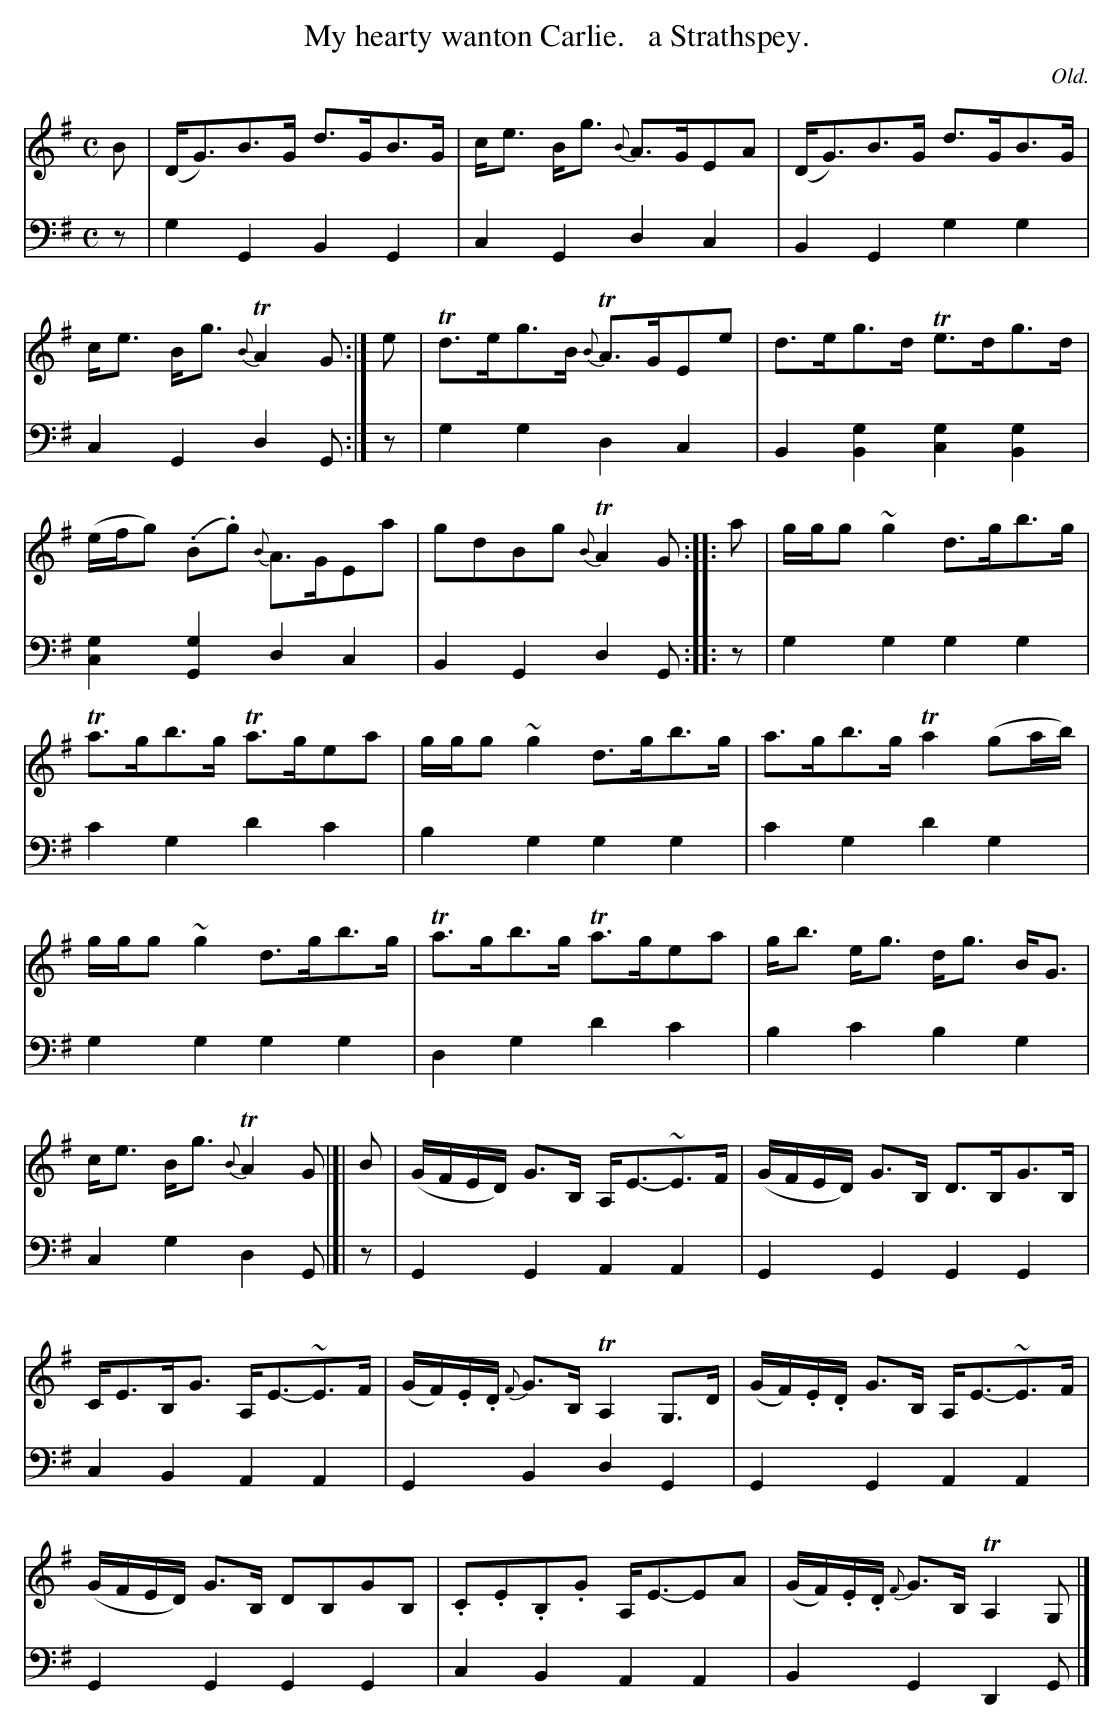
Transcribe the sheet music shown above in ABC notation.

X:1
T: My hearty wanton Carlie.   a Strathspey.
O: Old.
M: C
L: 1/8
K: G
V: 1 staves=2
B |\
(D<G)B>G d>GB>G | c<e B<g {B}A>GEA |\
(D<G)B>G d>GB>G | c<e B<g {B}TA2G :|\
e | Td>eg>B {B}TA>GEe | d>eg>d Te>dg>d |
(e/f/g) (.B.g) {B}A>GEa | gdBg {B}TA2G :: a |\
g/g/g ~g2 d>gb>g | Ta>gb>g Ta>gea |\
g/g/g ~g2 d>gb>g | a>gb>g Ta2 (ga/b/) |
g/g/g ~g2 d>gb>g | Ta>gb>g Ta>gea |\
g<b e<g d<g B<G | c<e B<g {B}TA2G |[| B |\
(G/F/E/D/) G>B, A,<E-~E>F | (G/F/E/D/) G>B, D>B,G>B, |
C<EB,<G A,<E-~E>F | (G/F/).E/.D/ {F}G>B, TA,2 G,>D |\
(G/F/).E/.D/ G>B, A,<E-~E>F | (G/F/E/D/) G>B, DB,GB, |\
.C.E.B,.G A,<E-EA | (G/F/).E/.D/ {F}G>B, TA,2G, |]
V: 2 clef=bass middle=d
z | g2G2 B2G2 | c2G2 d2c2 | B2G2 g2g2 | c2G2 d2G :| z | g2g2 d2c2 | B2[B2g2] [c2g2][B2g2] |
[c2g2][G2g2] d2c2 | B2G2 d2G :: z | g2g2 g2g2 | c'2g2 d'2c'2 | b2g2 g2g2 | c'2g2 d'2g2 |
g2g2 g2g2 | d2g2 d'2c'2 | b2c'2 b2g2 | c2g2 d2G |[| z | G2G2 A2A2 | G2G2 G2G2 |
c2B2 A2A2 | G2B2 d2G2 | G2G2 A2A2 | G2G2 G2G2 | c2B2 A2A2 | B2G2 D2G |]
